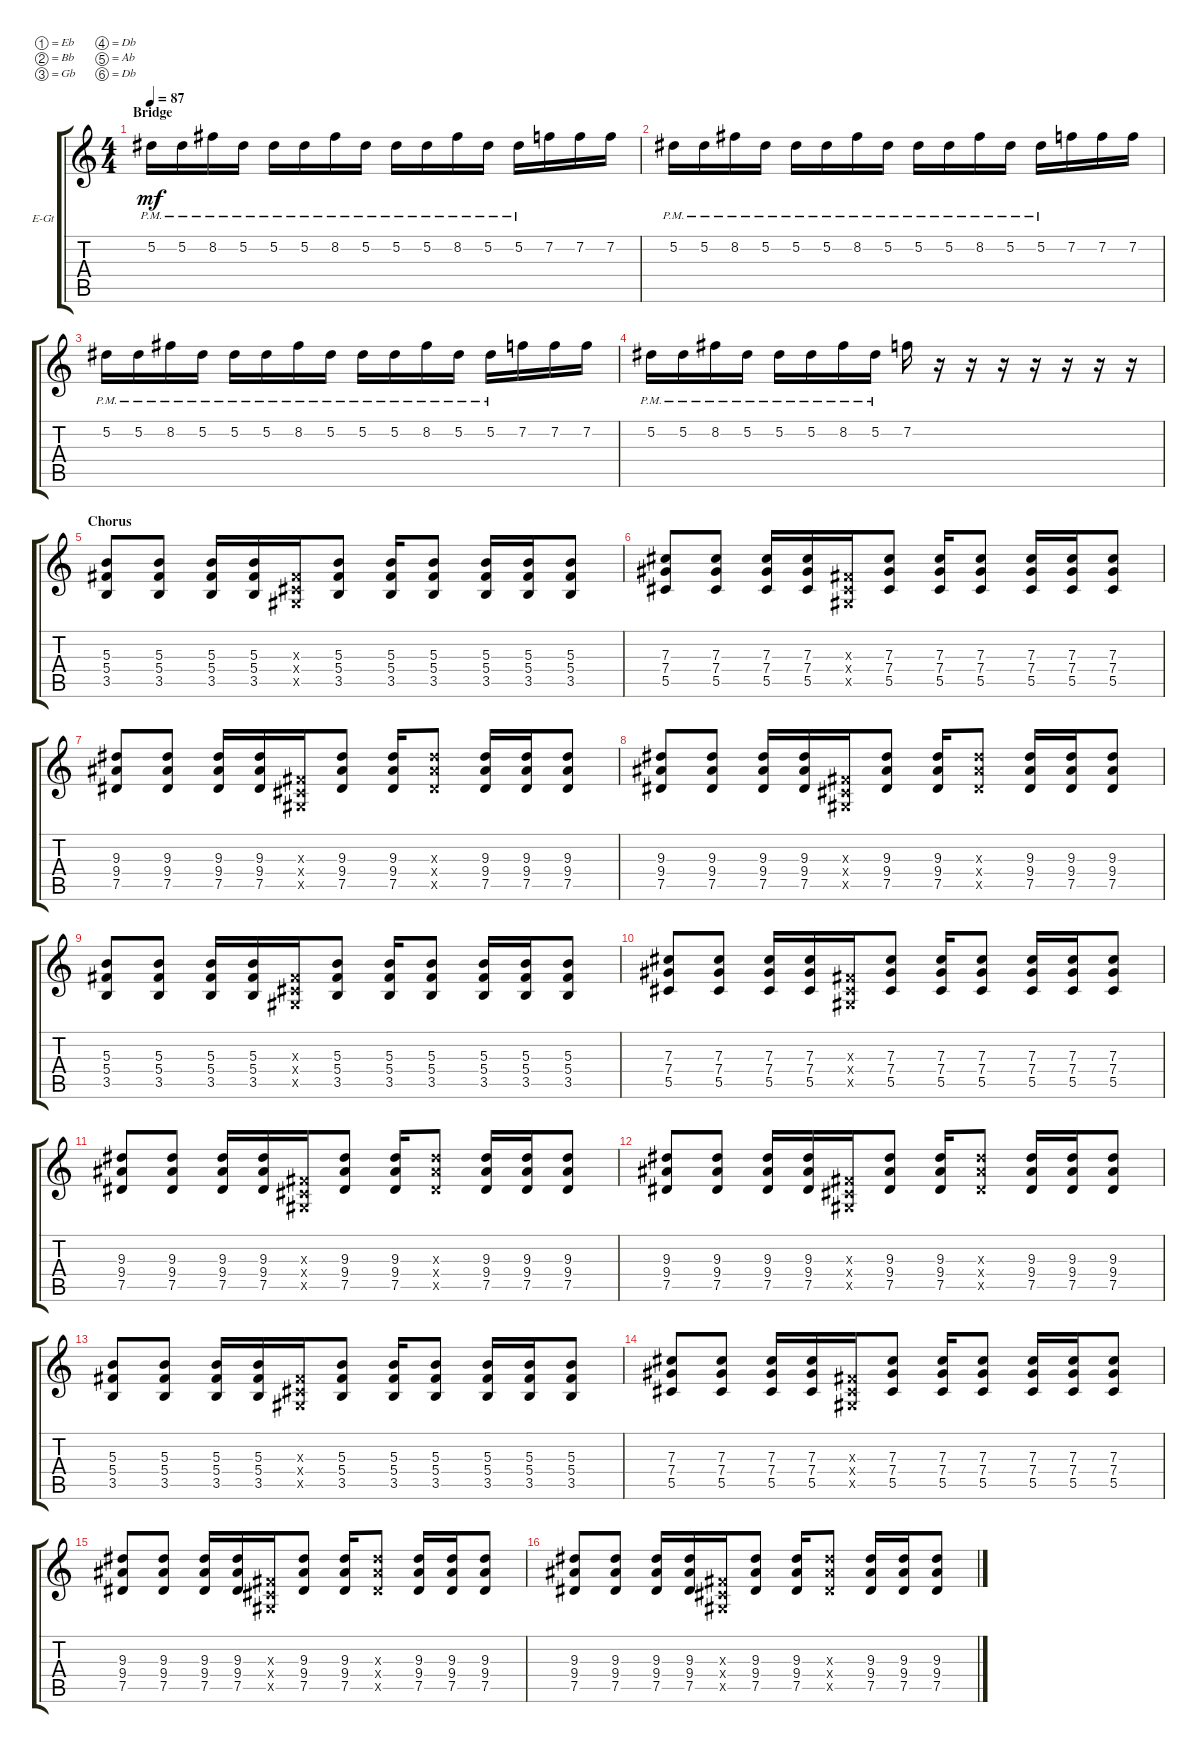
\defaultSystemsLayout 4
\bracketExtendMode groupsimilarinstruments
\firstSystemTrackNameOrientation horizontal
\otherSystemsTrackNameOrientation horizontal
\track ("Lead Guitar" "E-Gt") {instrument overdrivenguitar}
\staff {score tabs}
\tuning (Eb4 Bb3 Gb3 Db3 Ab2 Db2)
\ts (4 4)
\section ("" "Bridge")
\tempo 87
\clef g2
\ks c
5.2{pm}.16{dy mf} 5.2{pm}.16 8.2{pm}.16 5.2{pm}.16 5.2{pm}.16 5.2{pm}.16 8.2{pm}.16 5.2{pm}.16 5.2{pm}.16 5.2{pm}.16 8.2{pm}.16 5.2{pm}.16 5.2{pm}.16 7.2.16 7.2.16 7.2.16 |
5.2{pm}.16 5.2{pm}.16 8.2{pm}.16 5.2{pm}.16 5.2{pm}.16 5.2{pm}.16 8.2{pm}.16 5.2{pm}.16 5.2{pm}.16 5.2{pm}.16 8.2{pm}.16 5.2{pm}.16 5.2{pm}.16 7.2.16 7.2.16 7.2.16 |
5.2{pm}.16 5.2{pm}.16 8.2{pm}.16 5.2{pm}.16 5.2{pm}.16 5.2{pm}.16 8.2{pm}.16 5.2{pm}.16 5.2{pm}.16 5.2{pm}.16 8.2{pm}.16 5.2{pm}.16 5.2{pm}.16 7.2.16 7.2.16 7.2.16 |
5.2{pm}.16 5.2{pm}.16 8.2{pm}.16 5.2{pm}.16 5.2{pm}.16 5.2{pm}.16 8.2{pm}.16 5.2{pm}.16 7.2.16 r.16 r.16 r.16 r.16 r.16 r.16 r.16 |
\section ("" "Chorus")
(5.3 5.4 3.5).8 (3.5 5.3 5.4).8 (5.4 5.3 3.5).16 (3.5 5.3 5.4).16 (0.4{x} 0.3{x} 0.5{x}).16 (5.4 5.3 3.5).8 (3.5 5.4 5.3).16 (5.3 5.4 3.5).8 (5.3 5.4 3.5).16 (5.3 5.4 3.5).16 (3.5 5.4 5.3).8 |
(7.3 7.4 5.5).8 (5.5 7.3 7.4).8 (7.4 7.3 5.5).16 (5.5 7.3 7.4).16 (0.4{x} 0.3{x} 0.5{x}).16 (7.4 7.3 5.5).8 (5.5 7.4 7.3).16 (7.3 7.4 5.5).8 (7.3 7.4 5.5).16 (7.3 7.4 5.5).16 (7.4 7.3 5.5).8 |
(9.3 9.4 7.5).8 (7.5 9.3 9.4).8 (9.4 9.3 7.5).16 (7.5 9.3 9.4).16 (0.4{x} 0.3{x} 0.5{x}).16 (9.4 9.3 7.5).8 (7.5 9.4 9.3).16 (9.3{x} 9.4{x} 7.5{x}).8 (9.3 9.4 7.5).16 (9.3 9.4 7.5).16 (7.5 9.4 9.3).8 |
(9.3 9.4 7.5).8 (7.5 9.3 9.4).8 (9.4 9.3 7.5).16 (7.5 9.3 9.4).16 (0.4{x} 0.3{x} 0.5{x}).16 (9.4 9.3 7.5).8 (7.5 9.4 9.3).16 (9.3{x} 9.4{x} 7.5{x}).8 (9.3 9.4 7.5).16 (9.3 9.4 7.5).16 (7.5 9.4 9.3).8 |
(5.3 5.4 3.5).8 (3.5 5.3 5.4).8 (5.4 5.3 3.5).16 (3.5 5.3 5.4).16 (0.4{x} 0.3{x} 0.5{x}).16 (5.4 5.3 3.5).8 (3.5 5.4 5.3).16 (5.3 5.4 3.5).8 (5.3 5.4 3.5).16 (5.3 5.4 3.5).16 (3.5 5.4 5.3).8 |
(7.3 7.4 5.5).8 (5.5 7.3 7.4).8 (7.4 7.3 5.5).16 (5.5 7.3 7.4).16 (0.4{x} 0.3{x} 0.5{x}).16 (7.4 7.3 5.5).8 (5.5 7.4 7.3).16 (7.3 7.4 5.5).8 (7.3 7.4 5.5).16 (7.3 7.4 5.5).16 (7.4 7.3 5.5).8 |
(9.3 9.4 7.5).8 (7.5 9.3 9.4).8 (9.4 9.3 7.5).16 (7.5 9.3 9.4).16 (0.4{x} 0.3{x} 0.5{x}).16 (9.4 9.3 7.5).8 (7.5 9.4 9.3).16 (9.3{x} 9.4{x} 7.5{x}).8 (9.3 9.4 7.5).16 (9.3 9.4 7.5).16 (7.5 9.4 9.3).8 |
(9.3 9.4 7.5).8 (7.5 9.3 9.4).8 (9.4 9.3 7.5).16 (7.5 9.3 9.4).16 (0.4{x} 0.3{x} 0.5{x}).16 (9.4 9.3 7.5).8 (7.5 9.4 9.3).16 (9.3{x} 9.4{x} 7.5{x}).8 (9.3 9.4 7.5).16 (9.3 9.4 7.5).16 (7.5 9.4 9.3).8 |
(5.3 5.4 3.5).8 (3.5 5.3 5.4).8 (5.4 5.3 3.5).16 (3.5 5.3 5.4).16 (0.4{x} 0.3{x} 0.5{x}).16 (5.4 5.3 3.5).8 (3.5 5.4 5.3).16 (5.3 5.4 3.5).8 (5.3 5.4 3.5).16 (5.3 5.4 3.5).16 (3.5 5.4 5.3).8 |
(7.3 7.4 5.5).8 (5.5 7.3 7.4).8 (7.4 7.3 5.5).16 (5.5 7.3 7.4).16 (0.4{x} 0.3{x} 0.5{x}).16 (7.4 7.3 5.5).8 (5.5 7.4 7.3).16 (7.3 7.4 5.5).8 (7.3 7.4 5.5).16 (7.3 7.4 5.5).16 (7.4 7.3 5.5).8 |
(9.3 9.4 7.5).8 (7.5 9.3 9.4).8 (9.4 9.3 7.5).16 (7.5 9.3 9.4).16 (0.4{x} 0.3{x} 0.5{x}).16 (9.4 9.3 7.5).8 (7.5 9.4 9.3).16 (9.3{x} 9.4{x} 7.5{x}).8 (9.3 9.4 7.5).16 (9.3 9.4 7.5).16 (7.5 9.4 9.3).8 |
(9.3 9.4 7.5).8 (7.5 9.3 9.4).8 (9.4 9.3 7.5).16 (7.5 9.3 9.4).16 (0.4{x} 0.3{x} 0.5{x}).16 (9.4 9.3 7.5).8 (7.5 9.4 9.3).16 (9.3{x} 9.4{x} 7.5{x}).8 (9.3 9.4 7.5).16 (9.3 9.4 7.5).16 (7.5 9.4 9.3).8
